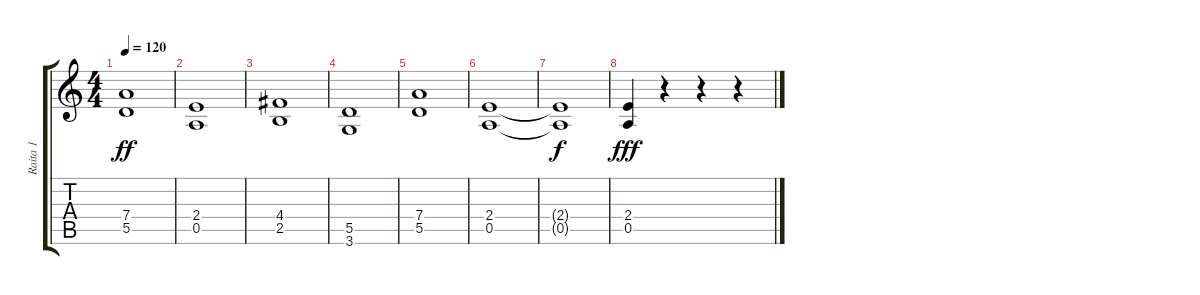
\track ("Raita 1" "Raita 1") {instrument distortionguitar}
\staff {score tabs}
\tuning (E4 B3 G3 D3 A2 E2) {hide}
\ts (4 4)
\tempo 120
\clef g2
\ks c
(7.4 5.5).1{dy ff} |
(2.4 0.5).1 |
(4.4 2.5).1 |
(5.5 3.6).1 |
(7.4 5.5).1 |
(2.4 0.5).1 |
(2.4{t} 0.5{t}).1{dy f} |
(2.4 0.5).4{dy fff} r.4 r.4 r.4
